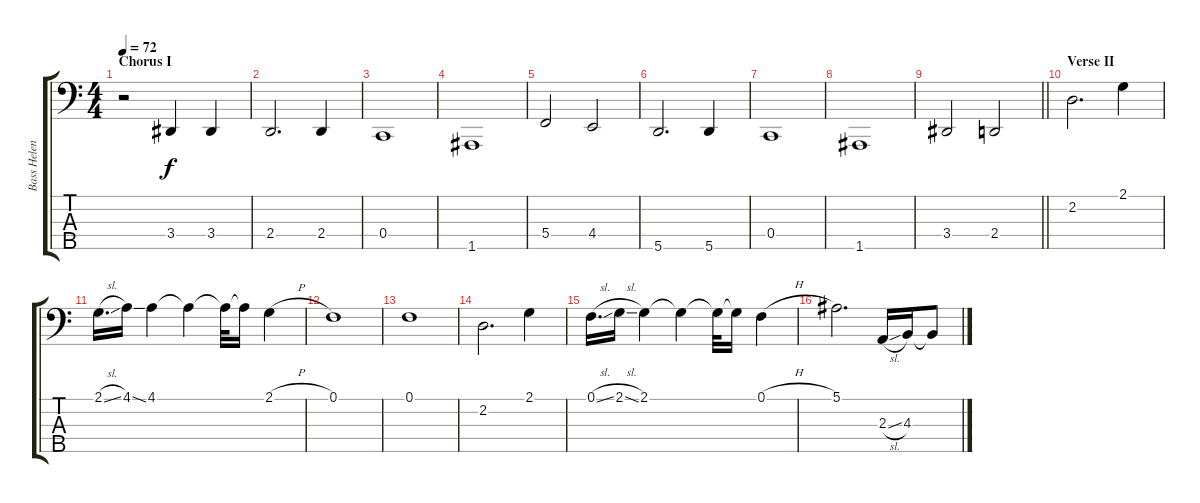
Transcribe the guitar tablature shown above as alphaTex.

\track ("Bass Helen" "Bass Helen") {mute instrument electricbasspick}
\staff {score tabs}
\tuning (F2 C2 G1 C1 A0) {hide}
\ts (4 4)
\section ("" "Chorus I")
\tempo 72
\clef f4
\ks c
r.2{dy f} 3.4.4 3.4.4 |
2.4.2{d} 2.4.4 |
0.4.1 |
1.5.1 |
5.4.2 4.4.2 |
5.5.2{d} 5.5.4 |
0.4.1 |
1.5.1 |
\barLineRight lightlight
3.4.2 2.4.2 |
\section ("" "Verse II")
2.2.2{d} 2.1.4 |
2.1{sl}.16{d} 4.1{ss}.16 4.1.4 4.1{t}.4 4.1{t}.32 4.1{t}.16 2.1{h}.4 |
0.1.1 |
0.1.1 |
2.2.2{d} 2.1.4 |
0.1{sl}.16{d} 2.1{sl}.16 2.1.4 2.1{t}.4 2.1{t}.32 2.1{t}.16 0.1{h}.4 |
5.1.2{d} 2.3{sl}.16 4.3.16 4.3{t}.8
